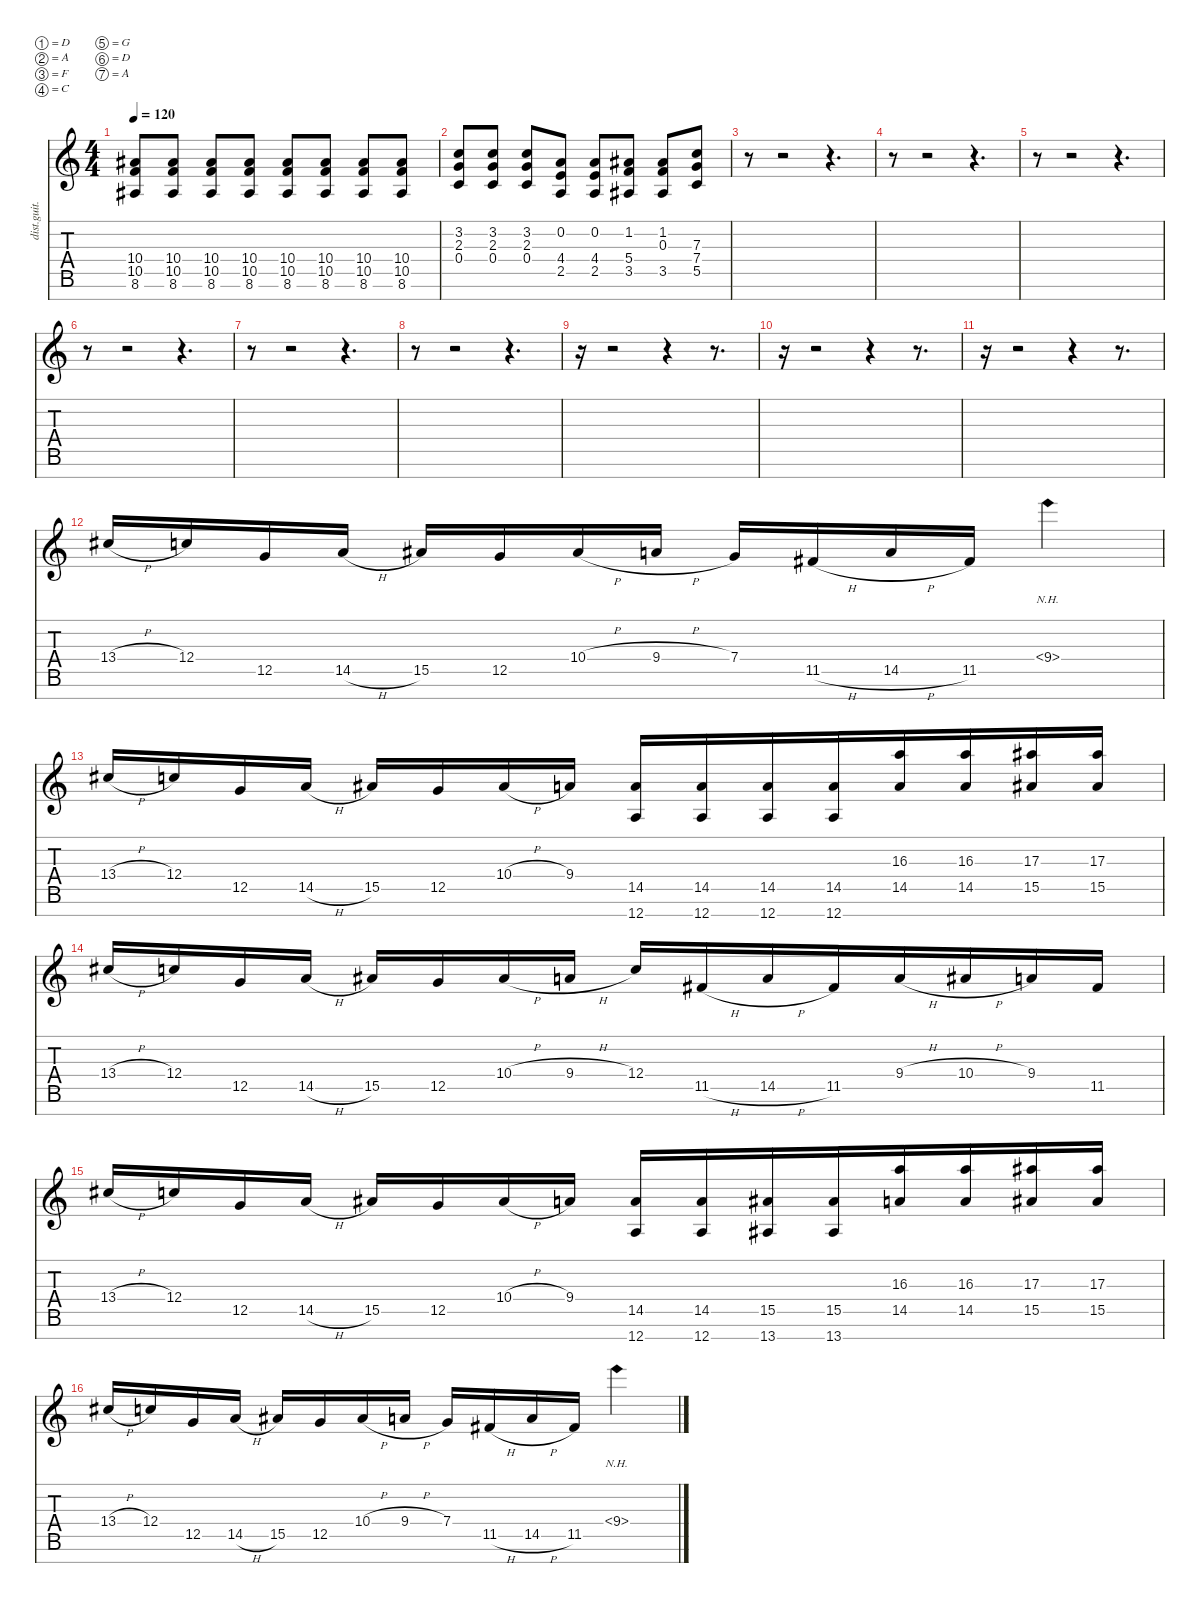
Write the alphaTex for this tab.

\defaultSystemsLayout 4
\hideDynamics
\bracketExtendMode nobrackets
\otherSystemsTrackNameOrientation horizontal
\track ("Guitar 2" "dist.guit.") {instrument distortionguitar}
\staff {score tabs}
\tuning (D4 A3 F3 C3 G2 D2 A1)
\ts (4 4)
\tempo 120
\clef g2
\ks c
(10.4{acc #} 10.5 8.6{acc #}).8{dy f beam Up} (10.4{acc #} 10.5 8.6{acc #}).8{beam Up} (10.4{acc #} 10.5 8.6{acc #}).8{beam Up} (10.4{acc #} 10.5 8.6{acc #}).8{beam Up} (10.4{acc #} 10.5 8.6{acc #}).8{beam Up} (10.4{acc #} 10.5 8.6{acc #}).8{beam Up} (10.4{acc #} 10.5 8.6{acc #}).8{beam Up} (10.4{acc #} 10.5 8.6{acc #}).8{beam Up} |
(3.2 2.3 0.4).8{beam Up} (3.2 2.3 0.4).8{beam Up} (3.2 2.3 0.4).8{beam Up} (0.2 4.4 2.5).8{beam Up} (0.2 4.4 2.5).8{beam Up} (1.2{acc #} 5.4 3.5{acc #}).8{beam Up} (1.2{acc #} 0.3 3.5{acc #}).8{beam Up} (7.3 7.4 5.5).8{beam Up} |
r.8{beam Down} r.2{beam Down} r.4{d beam Down} |
r.8{beam Down} r.2{beam Down} r.4{d beam Down} |
r.8{beam Down} r.2{beam Down} r.4{d beam Down} |
r.8{beam Down} r.2{beam Down} r.4{d beam Down} |
r.8{beam Down} r.2{beam Down} r.4{d beam Down} |
r.8{beam Down} r.2{beam Down} r.4{d beam Down} |
r.16{beam Down} r.2{beam Down} r.4{beam Down} r.8{d beam Down} |
r.16{beam Down} r.2{beam Down} r.4{beam Down} r.8{d beam Down} |
r.16{beam Down} r.2{beam Down} r.4{beam Down} r.8{d beam Down} |
\beaming (8 2 2 4)
13.4{h acc #}.16{beam Up} 12.4.16{beam Up} 12.5.16{beam Up} 14.5{h}.16{beam Up} 15.5{acc #}.16{beam Up} 12.5.16{beam Up} 10.4{h acc #}.16{beam Up} 9.4{h}.16{beam Up} 7.4.16{beam Up} 11.5{h acc #}.16{beam Up} 14.5{h}.16{beam Up} 11.5{acc #}.16{beam Up} 9.4{nh}.4{beam Down} |
13.4{h acc #}.16{beam Up} 12.4.16{beam Up} 12.5.16{beam Up} 14.5{h}.16{beam Up} 15.5{acc #}.16{beam Up} 12.5.16{beam Up} 10.4{h acc #}.16{beam Up} 9.4.16{beam Up} (14.5 12.7).16{beam Up} (14.5 12.7).16{beam Up} (14.5 12.7).16{beam Up} (14.5 12.7).16{beam Up} (16.3 14.5).16{beam Up} (16.3 14.5).16{beam Up} (17.3{acc #} 15.5{acc #}).16{beam Up} (17.3{acc #} 15.5{acc #}).16{beam Up} |
13.4{h acc #}.16{beam Up} 12.4.16{beam Up} 12.5.16{beam Up} 14.5{h}.16{beam Up} 15.5{acc #}.16{beam Up} 12.5.16{beam Up} 10.4{h acc #}.16{beam Up} 9.4{h}.16{beam Up} 12.4.16{beam Up} 11.5{h acc #}.16{beam Up} 14.5{h}.16{beam Up} 11.5{acc #}.16{beam Up} 9.4{h}.16{beam Up} 10.4{h acc #}.16{beam Up} 9.4.16{beam Up} 11.5{acc #}.16{beam Up} |
13.4{h acc #}.16{beam Up} 12.4.16{beam Up} 12.5.16{beam Up} 14.5{h}.16{beam Up} 15.5{acc #}.16{beam Up} 12.5.16{beam Up} 10.4{h acc #}.16{beam Up} 9.4.16{beam Up} (14.5 12.7).16{beam Up} (14.5 12.7).16{beam Up} (15.5{acc #} 13.7{acc #}).16{beam Up} (15.5{acc #} 13.7{acc #}).16{beam Up} (16.3 14.5).16{beam Up} (16.3 14.5).16{beam Up} (17.3{acc #} 15.5{acc #}).16{beam Up} (17.3{acc #} 15.5{acc #}).16{beam Up} |
13.4{h acc #}.16{beam Up} 12.4.16{beam Up} 12.5.16{beam Up} 14.5{h}.16{beam Up} 15.5{acc #}.16{beam Up} 12.5.16{beam Up} 10.4{h acc #}.16{beam Up} 9.4{h}.16{beam Up} 7.4.16{beam Up} 11.5{h acc #}.16{beam Up} 14.5{h}.16{beam Up} 11.5{acc #}.16{beam Up} 9.4{nh}.4{beam Down}
